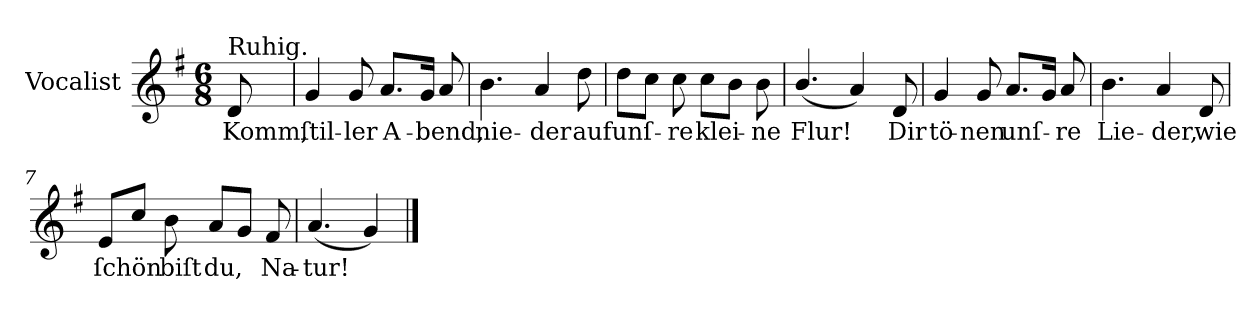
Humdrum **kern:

**kern	**text
*part1	*part1
*staff1	*staff1
*I"Vocalist	*
*clefG2	*
*k[f#]	*
*G:	*
*M6/8	*
=	=
!LO:TX:a:t=Ruhig.	!
8d	Komm,
=1	=1
4g	ſtil-
8g	-ler
8.aL	A-
16gJk	-bend,
8a	.
=2	=2
4.b	nie-
4a	-der
8dd	auf
=3	=3
8ddL	unſ-
8ccJ	.
8cc	-re
8ccL	klei-
8bJ	.
8b	-ne
=4	=4
(4.b/	Flur!
4a)	.
8d	Dir
=5	=5
4g	tö-
8g	-nen
8.aL	unſ-
16gJk	.
8a	-re
=6	=6
4.b	Lie-
4a	-der,
8d	wie
=7	=7
8eL	ſchön
8ccJ	.
8b	biſt
8aL	du,
8gJ	.
8f#	Na-
=8	=8
(4.a	-tur!
4g)	.
==	==
*-	*-
